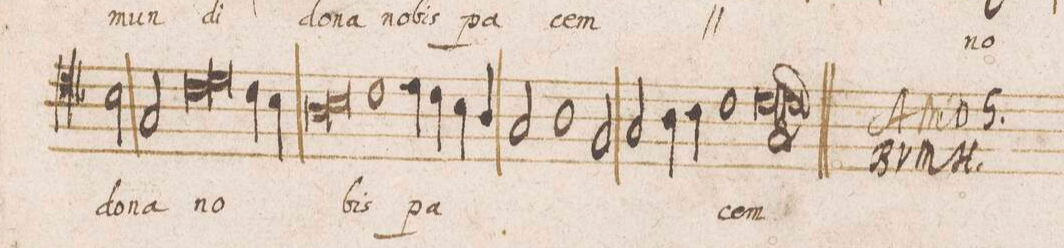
**kern	**text
*I"ALTVS	*
*clefC4	*
*k[b-]	*
*met(C|)	*
*M2/1	*
2B-\	do-
2G/	-na
*lig	*
1c\	no-
=61-	=61-
1d	.
*Xlig	*
4c\	.
4B-\	.
=62-	=62-
*lig	*
1A	.
1B-	.
*Xlig	*
=63-	=63-
1c	-bis
4d\	pa-
4c\	.
4B-\	.
4A/	.
=64-	=64-
2G/	.
1A	.
2F/	.
=65-	=65-
2G/	.
4A\	.
4B-\	.
1c	.
=66-	=66-
0cl;;	-cem
==	==
*-	*-
